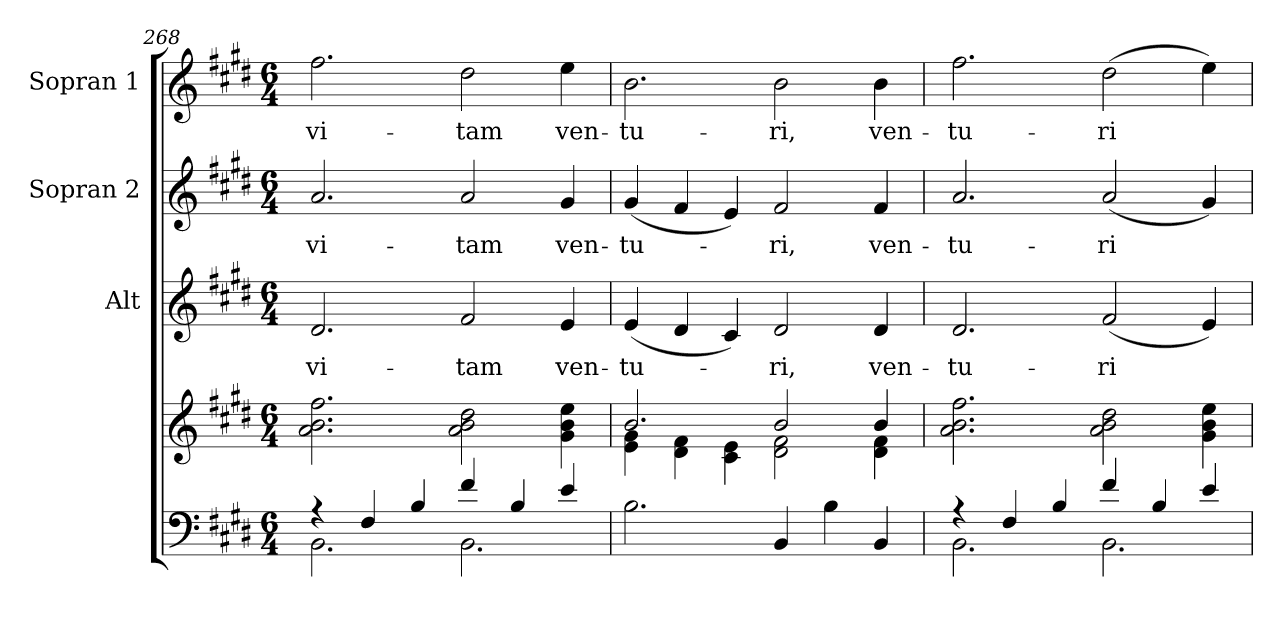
**kern	**kern	**kern	**text	**kern	**text	**kern	**text
*part4	*part4	*part3	*part3	*part2	*part2	*part1	*part1
*staff5	*staff4	*staff3	*staff3	*staff2	*staff2	*staff1	*staff1
*	*	*I"Alt	*	*I"Sopran 2	*	*I"Sopran 1	*
*	*	*I'A.	*	*I'S. 2	*	*I'S. 1	*
*clefF4	*clefG2	*clefG2	*	*clefG2	*	*clefG2	*
*k[f#c#g#d#]	*k[f#c#g#d#]	*k[f#c#g#d#]	*	*k[f#c#g#d#]	*	*k[f#c#g#d#]	*
*E:	*E:	*E:	*	*E:	*	*E:	*
*M6/4	*M6/4	*M6/4	*	*M6/4	*	*M6/4	*
=268	=268	=268	=268	=268	=268	=268	=268
*^	*	*	*	*	*	*	*
!	!	!	!	!LO:LY:b	!	!LO:LY:b	!	!LO:LY:b
4rA	2.BB\	2.a\ 2.b\ 2.ff#\	2.d#/	vi-	2.a/	vi-	2.ff#\	vi-
4F#/	.	.	.	.	.	.	.	.
4B/	.	.	.	.	.	.	.	.
!	!	!	!	!LO:LY:b	!	!LO:LY:b	!	!LO:LY:b
4f#/	2.BB\	2a\ 2b\ 2dd#\	2f#/	-tam	2a/	-tam	2dd#\	-tam
4B/	.	.	.	.	.	.	.	.
!	!	!	!	!LO:LY:b	!	!LO:LY:b	!	!LO:LY:b
4e/	.	4g#\ 4b\ 4ee\	4e/	ven-	4g#/	ven-	4ee\	ven-
*v	*v	*	*	*	*	*	*	*
=269	=269	=269	=269	=269	=269	=269	=269
*	*^	*	*	*	*	*	*
!	!	!	!	!LO:LY:b	!	!LO:LY:b	!	!LO:LY:b
2.B\	2.b/	4e\ 4g#\	(<4e/	-tu-	(<4g#/	-tu-	2.b\	-tu-
.	.	4d#\ 4f#\	4d#/	.	4f#/	.	.	.
.	.	4c#\ 4e\	4c#/)	.	4e/)	.	.	.
!	!	!	!	!LO:LY:b	!	!LO:LY:b	!	!LO:LY:b
4BB/	2b/	2d#\ 2f#\	2d#/	-ri,	2f#/	-ri,	2b\	-ri,
4B\	.	.	.	.	.	.	.	.
!	!	!	!	!LO:LY:b	!	!LO:LY:b	!	!LO:LY:b
4BB/	4b/	4d#\ 4f#\	4d#/	ven-	4f#/	ven-	4b\	ven-
!!LO:PB:g=z
=270	=270	=270	=270	=270	=270	=270	=270	=270
*^	*	*	*	*	*	*	*	*
!	!	!	!	!	!LO:LY:b	!	!LO:LY:b	!	!LO:LY:b
*	*	*v	*v	*	*	*	*	*	*
4rA	2.BB\	2.a\ 2.b\ 2.ff#\	2.d#/	-tu-	2.a/	-tu-	2.ff#\	-tu-
4F#/	.	.	.	.	.	.	.	.
4B/	.	.	.	.	.	.	.	.
!	!	!	!	!LO:LY:b	!	!LO:LY:b	!	!LO:LY:b
4f#/	2.BB\	2a\ 2b\ 2dd#\	(<2f#/	-ri	(<2a/	-ri	(>2dd#\	-ri
4B/	.	.	.	.	.	.	.	.
4e/	.	4g#\ 4b\ 4ee\	4e/)	.	4g#/)	.	4ee\)	.
*v	*v	*	*	*	*	*	*	*
=	=	=	=	=	=	=	=
*-	*-	*-	*-	*-	*-	*-	*-
